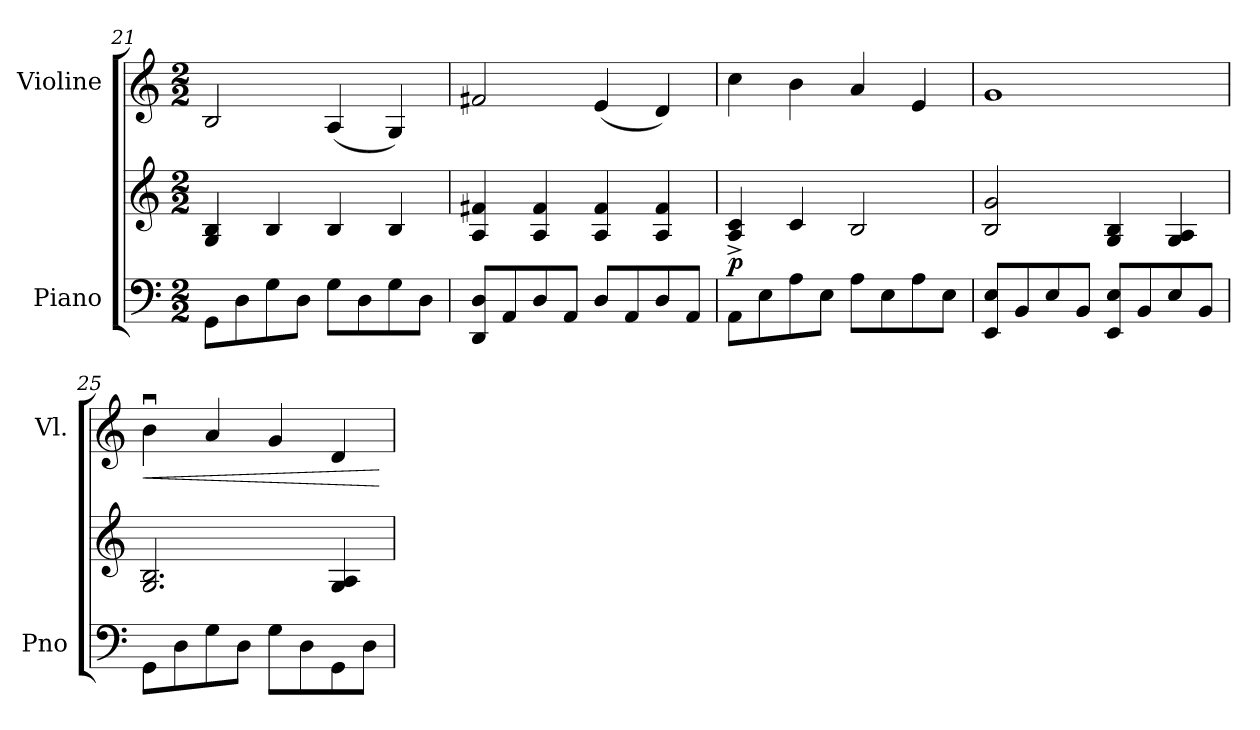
**kern	**kern	**dynam	**kern	**dynam
*part2	*part2	*part2	*part1	*part1
*staff3	*staff2	*staff2/3	*staff1	*staff1
*I"Piano	*	*	*I"Violine	*
*I'Pno	*	*	*I'Vl.	*
*clefF4	*clefG2	*	*clefG2	*
*k[]	*k[]	*	*k[]	*
*M2/2	*M2/2	*	*M2/2	*
=21	=21	=21	=21	=21
8GG\L	4G/ 4B/	.	2B/	.
8D\	.	.	.	.
8G\	4B/	.	.	.
8D\J	.	.	.	.
8G\L	4B/	.	(4A/	.
8D\	.	.	.	.
8G\	4B/	.	4G/)	.
8D\J	.	.	.	.
=22	=22	=22	=22	=22
8DD/ 8D/L	4A/ 4f#X/	.	2f#X/	.
8AA/	.	.	.	.
8D/	4A/ 4f#/	.	.	.
8AA/J	.	.	.	.
8D/L	4A/ 4f#/	.	(4e/	.
8AA/	.	.	.	.
8D/	4A/ 4f#/	.	4d/)	.
8AA/J	.	.	.	.
!!LO:LB:g=z
=23	=23	=23	=23	=23
!	!	!LO:DY:b	!	!
8AA\L	4A/^ 4c/^	p	4cc\	.
8E\	.	.	.	.
8A\	4c/	.	4b\	.
8E\J	.	.	.	.
8A\L	2B/	.	4a/	.
8E\	.	.	.	.
8A\	.	.	4e/	.
8E\J	.	.	.	.
=24	=24	=24	=24	=24
8EE/ 8E/L	2B/ 2g/	.	1g	.
8BB/	.	.	.	.
8E/	.	.	.	.
8BB/J	.	.	.	.
8EE/ 8E/L	4G/ 4B/	.	.	.
8BB/	.	.	.	.
8E/	4G/ 4A/	.	.	.
8BB/J	.	.	.	.
=25	=25	=25	=25	=25
!	!	!	!	!LO:HP:b
8GG\L	2.G/ 2.B/	.	4bu\	<
8D\	.	.	.	.
8G\	.	.	4a/	.
8D\J	.	.	.	.
8G\L	.	.	4g/	.
8D\	.	.	.	.
8GG\	4G/ 4A/	.	4d/	.
8D\J	.	.	.	.
.	.	.	.	[
=	=	=	=	=
*-	*-	*-	*-	*-
